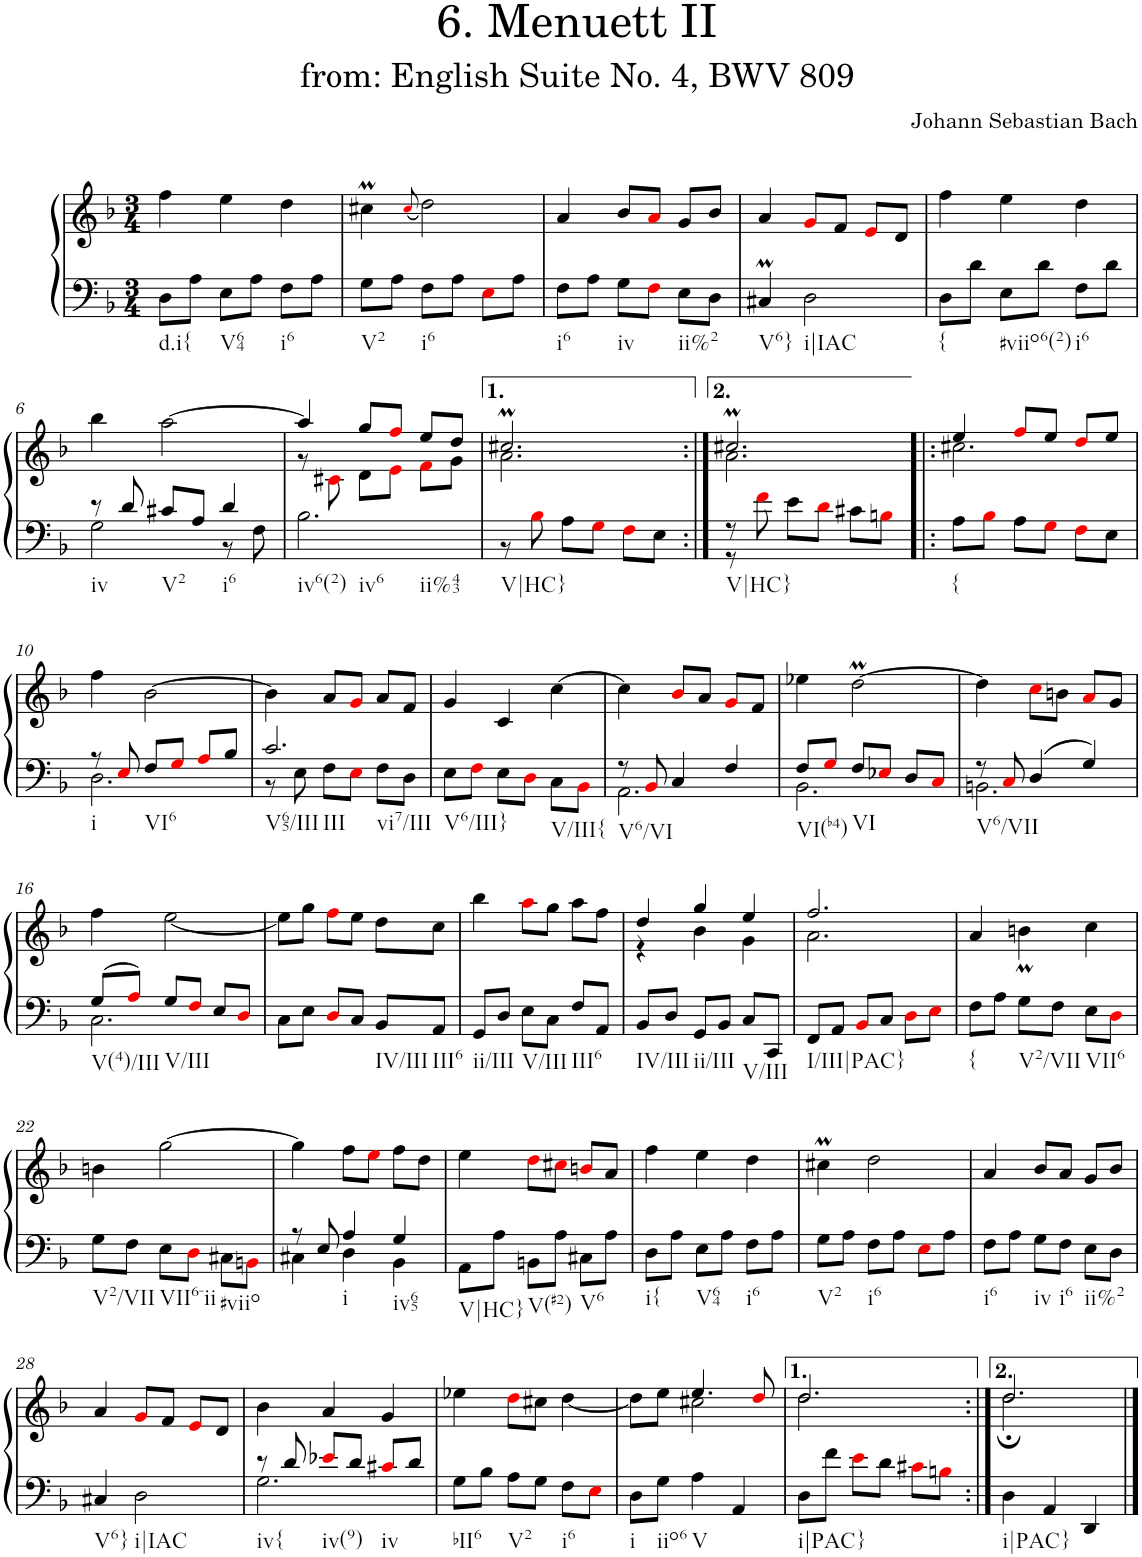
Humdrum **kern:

**kern	**kern
*part1	*part1
*staff2	*staff1
*I"Piano	*
*I'Pno.	*
*clefF4	*clefG2
*k[b-]	*k[b-]
*M3/4	*M3/4
=1	=1
!LO:TX:b:t=d.i{	!
8D\L	4ff\
8A\J	.
!LO:TX:b:t=V64	!
8E\L	4ee\
8A\J	.
!LO:TX:b:t=i6	!
8F\L	4dd\
8A\J	.
=2	=2
!LO:TX:b:t=V2	!
8G\L	4cc#Xm\
8A\J	.
.	(8qcc#i/
!LO:TX:b:t=i6	!
8F\L	2dd\)
8A\J	.
8Ei\L	.
8A\J	.
=3	=3
!LO:TX:b:t=i6	!
8F\L	4a/
8A\J	.
!LO:TX:b:t=iv	!
8G\L	8b-/L
8Fi\J	8ai/J
!LO:TX:b:t=ii%2	!
8E\L	8g/L
8D\J	8b-/J
=4	=4
!LO:TX:b:t=V6}	!
4C#Xm/	4a/
!LO:TX:b:t=i|IAC	!
2D\	8gi/L
.	8f/J
.	8ei/L
.	8d/J
=5	=5
!LO:TX:b:t={	!
8D\L	4ff\
8d\J	.
!LO:TX:b:t=#viio6(2)	!
8E\L	4ee\
8d\J	.
!LO:TX:b:t=i6	!
8F\L	4dd\
8d\J	.
!!LO:LB:g=z
=6	=6
*^	*
!LO:TX:b:t=iv	!	!
8r	2G\	4bb-\
8d/	.	.
!LO:TX:b:t=V2	!	!
8c#X/L	.	[2aa\
8A/J	.	.
!LO:TX:b:t=i6	!	!
4d/	8r	.
.	8F\	.
=7	=7	=7
*	*	*^
!LO:TX:b:t=iv6(2)	!	!	!
4ryy	2.B-\	4aa/]	8r
.	.	.	8c#Xi\
!LO:TX:b:t=iv6	!	!	!
!LO:TX:b:t=ii%43	!	!	!
2ryy	.	8gg/L	8d\L
.	.	8ffi/J	8ei\J
.	.	8ee/L	8fi\L
.	.	8dd/J	8g\J
=8	=8	=8	=8
!LO:TX:b:t=V|HC}	!	!	!
4ryy	8r	2.cc#Xm/	2.a\
.	8B-i\	.	.
4ryy	8A\L	.	.
.	8Gi\J	.	.
4ryy	8Fi\L	.	.
.	8E\J	.	.
=8X1:|!	=8X1:|!	=8X1:|!	=8X1:|!
!LO:TX:b:t=V|HC}	!	!	!
8r	8r	2.cc#Xm/	2.a\
8ryy	8fi\	.	.
4ryy	8e\L	.	.
.	8di\J	.	.
4ryy	8c#X\L	.	.
.	8Bni\J	.	.
=9!|:	=9!|:	=9!|:	=9!|:
!LO:TX:b:t={	!	!	!
2.ryy	8A\L	4ee/	2.cc#X\
.	8B-i\J	.	.
.	8A\L	8ffi/L	.
.	8Gi\J	8ee/J	.
.	8Fi\L	8ddi/L	.
.	8E\J	8ee/J	.
*	*	*v	*v
!!LO:LB:g=z
=10	=10	=10
!LO:TX:b:t=i	!	!
8r	2.D\	4ff\
8Ei/	.	.
!LO:TX:b:t=VI6	!	!
8F/L	.	[2b-\
8Gi/J	.	.
8Ai/L	.	.
8B-/J	.	.
=11	=11	=11
!LO:TX:b:t=V65/III	!	!
!LO:TX:b:t=III	!	!
!LO:TX:b:t=vi7/III	!	!
2.c/	8r	4b-\]
.	8E\	.
.	8F\L	8a/L
.	8Ei\J	8gi/J
.	8F\L	8a/L
.	8D\J	8f/J
=12	=12	=12
!LO:TX:b:t=V6/III}	!	!
!LO:TX:b:t=V/III{	!	!
2.ryy	8E\L	4g/
.	8Fi\J	.
.	8E\L	4c/
.	8Di\J	.
.	8C\L	[4cc\
.	8BB-i\J	.
=13	=13	=13
!LO:TX:b:t=V6/VI	!	!
8r	2.AA\	4cc\]
8BB-i/	.	.
4C/	.	8b-i/L
.	.	8a/J
4F/	.	8gi/L
.	.	8f/J
=14	=14	=14
!LO:TX:b:t=VI(b4)	!	!
8F/L	2.BB-\	4ee-X\
8Gi/J	.	.
!LO:TX:b:t=VI	!	!
8F/L	.	[2ddM\
8E-Xi/J	.	.
8D/L	.	.
8Ci/J	.	.
=15	=15	=15
!LO:TX:b:t=V6/VII	!	!
8r	2.BBn\	4dd\]
8Ci/	.	.
4D/	.	8cci\L
.	.	8bn\J
4G/	.	8ai/L
.	.	8g/J
!!LO:LB:g=z
=16	=16	=16
*	*	*^
!LO:TX:b:t=V(4)/III	!	!	!
8G/L	2.C\	4ryy	4ff\
8Ai/J	.	.	.
!LO:TX:b:t=V/III	!	!	!
8G/L	.	4ryy	[2ee\
8Fi/J	.	.	.
8E/L	.	4ryy	.
8Di/J	.	.	.
*v	*v	*	*
=17	=17	=17
8C\L	2.ryy	8ee\L]
8E\J	.	8gg\J
8Di/L	.	8ffi\L
8C/J	.	8ee\J
!LO:TX:b:t=IV/III	!	!
8BB-/L	.	8dd\L
!LO:TX:b:t=III6	!	!
8AA/J	.	8cc\J
=18	=18	=18
!LO:TX:b:t=ii/III	!	!
8GG/L	2.ryy	4bb-\
8D/J	.	.
!LO:TX:b:t=V/III	!	!
8E\L	.	8aai\L
8C\J	.	8gg\J
!LO:TX:b:t=III6	!	!
8F/L	.	8aa\L
8AA/J	.	8ff\J
=19	=19	=19
!LO:TX:b:t=IV/III	!	!
8BB-/L	4dd/	4r
8D/J	.	.
!LO:TX:b:t=ii/III	!	!
8GG/L	4gg/	4b-\
8BB-/J	.	.
!LO:TX:b:t=V/III	!	!
8C/L	4ee/	4g\
8CC/J	.	.
=20	=20	=20
!LO:TX:b:t=I/III|PAC}	!	!
8FF/L	2.ff/	2.a\
8AA/J	.	.
8BB-i/L	.	.
8C/J	.	.
8Di\L	.	.
8Ei\J	.	.
=21	=21	=21
*^	*	*
!LO:TX:b:t={	!	!	!
!LO:TX:b:t=V2/VII	!	!	!
!LO:TX:b:t=VII6	!	!	!
2.ryy	8F\L	4a/	4ryy
.	8A\J	.	.
.	8G\L	4ryy	4bnm\
.	8F\J	.	.
.	8E\L	4ryy	4cc\
.	8Di\J	.	.
*	*	*v	*v
!!LO:LB:g=z
=22	=22	=22
!LO:TX:b:t=V2/VII	!	!
!LO:TX:b:t=VII6-ii	!	!
!LO:TX:b:t=#viio	!	!
2.ryy	8G\L	4bn\
.	8F\J	.
.	8E\L	[2gg\
.	8Di\J	.
.	8C#X\L	.
.	8BBni\J	.
=23	=23	=23
8r	4C#X\	4gg\]
8E/	.	.
!LO:TX:b:t=i	!	!
4A/	4D\	8ff\L
.	.	8eei\J
!LO:TX:b:t=iv65	!	!
4G/	4BB-\	8ff\L
.	.	8dd\J
=24	=24	=24
!LO:TX:b:t=V|HC}	!	!
!LO:TX:b:t=V(#2)	!	!
!LO:TX:b:t=V6	!	!
2.ryy	8AA\L	4ee\
.	8A\J	.
.	8BBn\L	8ddi\L
.	8A\J	8cc#Xi\J
.	8C#X\L	8bni/L
.	8A\J	8a/J
=25	=25	=25
!LO:TX:b:t=i{	!	!
!LO:TX:b:t=V64	!	!
!LO:TX:b:t=i6	!	!
2.ryy	8D\L	4ff\
.	8A\J	.
.	8E\L	4ee\
.	8A\J	.
.	8F\L	4dd\
.	8A\J	.
=26	=26	=26
!LO:TX:b:t=V2	!	!
!LO:TX:b:t=i6	!	!
2.ryy	8G\L	4cc#Xm\
.	8A\J	.
.	8F\L	2dd\
.	8A\J	.
.	8Ei\L	.
.	8A\J	.
=27	=27	=27
!LO:TX:b:t=i6	!	!
!LO:TX:b:t=iv	!	!
!LO:TX:b:t=i6	!	!
!LO:TX:b:t=ii%2	!	!
2.ryy	8F\L	4a/
.	8A\J	.
.	8G\L	8b-/L
.	8F\J	8a/J
.	8E\L	8g/L
.	8D\J	8b-/J
!!LO:LB:g=z
=28	=28	=28
!LO:TX:b:t=V6}	!	!
4C#X/	4ryy	4a/
!LO:TX:b:t=i|IAC	!	!
4ryy	2D\	8gi/L
.	.	8f/J
4ryy	.	8ei/L
.	.	8d/J
=29	=29	=29
*	*	*^
!LO:TX:b:t=iv{	!	!	!
8r	2.G\	4ryy	4b-\
8d/	.	.	.
!LO:TX:b:t=iv(9)	!	!	!
8e-Xi/L	.	4a/	2ryy
8d/J	.	.	.
!LO:TX:b:t=iv	!	!	!
8c#Xi/L	.	4g/	.
8d/J	.	.	.
=30	=30	=30	=30
!LO:TX:b:t=bII6	!	!	!
!LO:TX:b:t=V2	!	!	!
!LO:TX:b:t=i6	!	!	!
2.ryy	8G\L	4ryy	4ee-X\
.	8B-\J	.	.
.	8A\L	2ryy	8ddi\L
.	8G\J	.	8cc#X\J
.	8F\L	.	[4dd\
.	8Ei\J	.	.
=31	=31	=31	=31
!LO:TX:b:t=i	!	!	!
!LO:TX:b:t=iio6	!	!	!
!LO:TX:b:t=V	!	!	!
2ryy	8D\L	4ryy	8dd\L]
.	8G\J	.	8ee\J
.	4A\	4.ee/	2cc#X\
4AA/	4ryy	.	.
.	.	8ddi/	.
=32	=32	=32	=32
!LO:TX:b:t=i|PAC}	!	!	!
2.ryy	8D\L	2.dd/	2.dd\
.	8f\J	.	.
.	8ei\L	.	.
.	8d\J	.	.
.	8c#Xi\L	.	.
.	8Bni\J	.	.
=32X2:|!	=32X2:|!	=32X2:|!	=32X2:|!
!LO:TX:b:t=i|PAC}	!	!	!
4ryy	4D\	2.dd;/	2.dd\
4AA/	2ryy	.	.
4DD/	.	.	.
*v	*v	*	*
*	*v	*v
==	==
*-	*-
